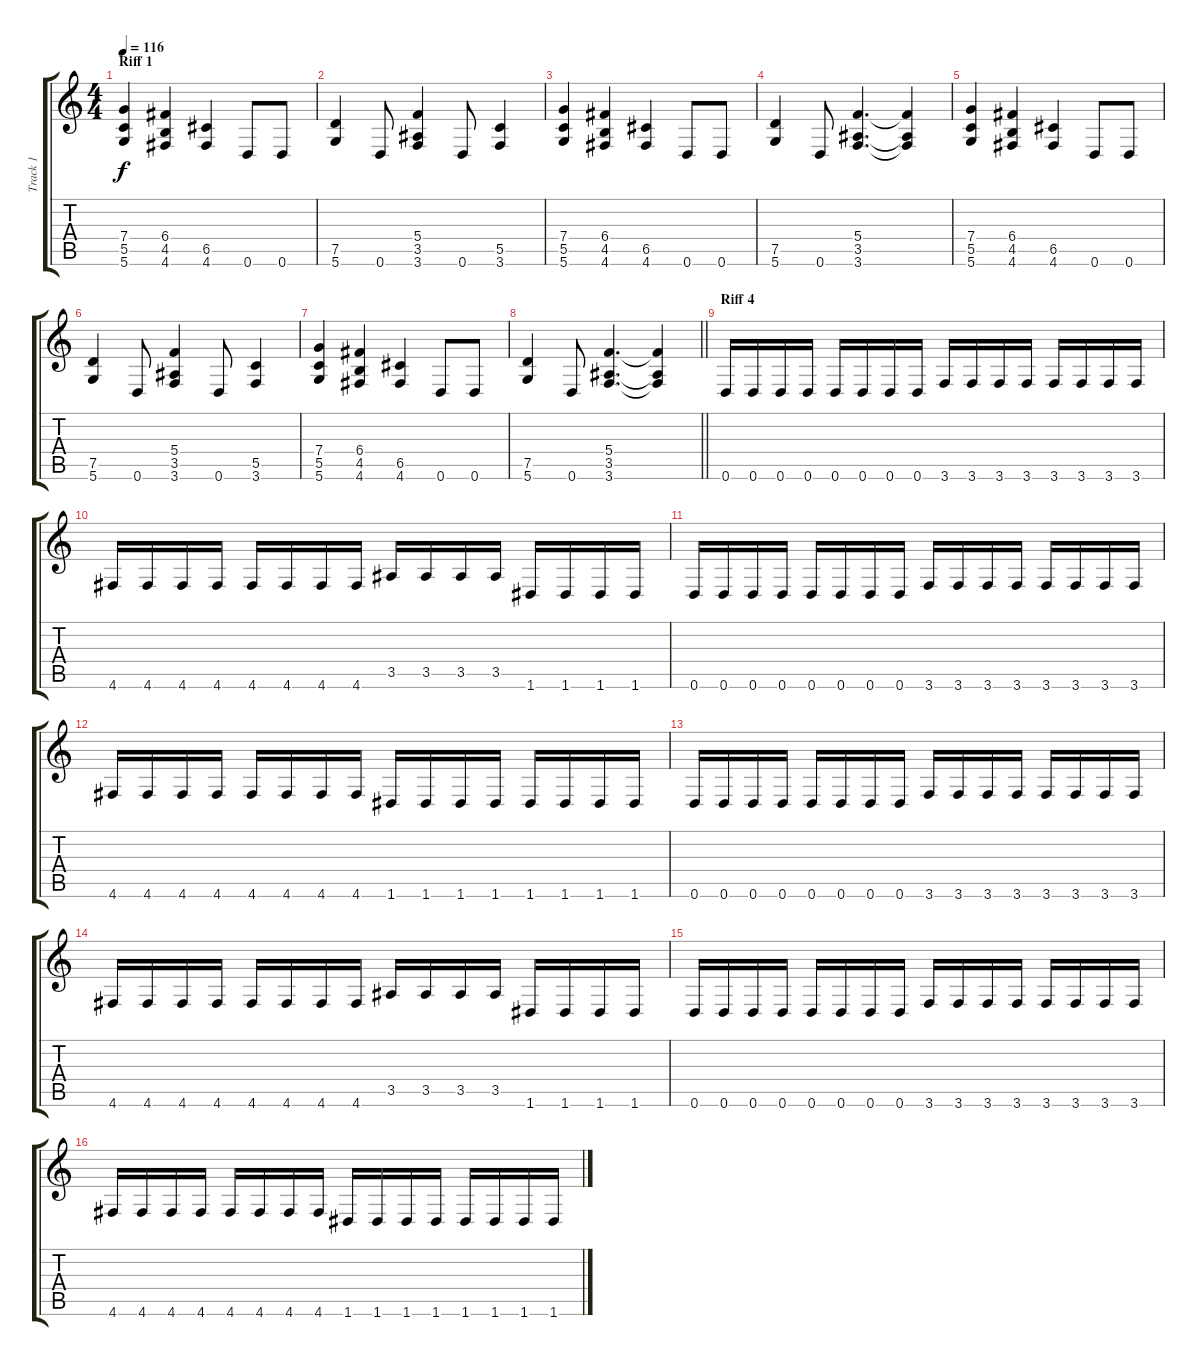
\track ("Track 1" "Track 1") {instrument distortionguitar}
\staff {score tabs}
\tuning (D4 A3 F3 C3 G2 D2) {hide}
\ts (4 4)
\section ("" "Riff 1")
\tempo 116
\clef g2
\ks c
(7.4 5.5 5.6).4{dy f} (6.4 4.5 4.6).4 (6.5 4.6).4 0.6.8 0.6.8 |
(7.5 5.6).4 0.6.8 (5.4 3.5 3.6).4 0.6.8 (5.5 3.6).4 |
(7.4 5.5 5.6).4 (6.4 4.5 4.6).4 (6.5 4.6).4 0.6.8 0.6.8 |
(7.5 5.6).4 0.6.8 (5.4 3.5 3.6).4{d} (5.4{t} 3.5{t} 3.6{t}).4 |
(7.4 5.5 5.6).4 (6.4 4.5 4.6).4 (6.5 4.6).4 0.6.8 0.6.8 |
(7.5 5.6).4 0.6.8 (5.4 3.5 3.6).4 0.6.8 (5.5 3.6).4 |
(7.4 5.5 5.6).4 (6.4 4.5 4.6).4 (6.5 4.6).4 0.6.8 0.6.8 |
\barLineRight lightlight
(7.5 5.6).4 0.6.8 (5.4 3.5 3.6).4{d} (5.4{t} 3.5{t} 3.6{t}).4 |
\section ("" "Riff 4")
0.6.16 0.6.16 0.6.16 0.6.16 0.6.16 0.6.16 0.6.16 0.6.16 3.6.16 3.6.16 3.6.16 3.6.16 3.6.16 3.6.16 3.6.16 3.6.16 |
4.6.16 4.6.16 4.6.16 4.6.16 4.6.16 4.6.16 4.6.16 4.6.16 3.5.16 3.5.16 3.5.16 3.5.16 1.6.16 1.6.16 1.6.16 1.6.16 |
0.6.16 0.6.16 0.6.16 0.6.16 0.6.16 0.6.16 0.6.16 0.6.16 3.6.16 3.6.16 3.6.16 3.6.16 3.6.16 3.6.16 3.6.16 3.6.16 |
4.6.16 4.6.16 4.6.16 4.6.16 4.6.16 4.6.16 4.6.16 4.6.16 1.6.16 1.6.16 1.6.16 1.6.16 1.6.16 1.6.16 1.6.16 1.6.16 |
0.6.16 0.6.16 0.6.16 0.6.16 0.6.16 0.6.16 0.6.16 0.6.16 3.6.16 3.6.16 3.6.16 3.6.16 3.6.16 3.6.16 3.6.16 3.6.16 |
4.6.16 4.6.16 4.6.16 4.6.16 4.6.16 4.6.16 4.6.16 4.6.16 3.5.16 3.5.16 3.5.16 3.5.16 1.6.16 1.6.16 1.6.16 1.6.16 |
0.6.16 0.6.16 0.6.16 0.6.16 0.6.16 0.6.16 0.6.16 0.6.16 3.6.16 3.6.16 3.6.16 3.6.16 3.6.16 3.6.16 3.6.16 3.6.16 |
4.6.16 4.6.16 4.6.16 4.6.16 4.6.16 4.6.16 4.6.16 4.6.16 1.6.16 1.6.16 1.6.16 1.6.16 1.6.16 1.6.16 1.6.16 1.6.16
